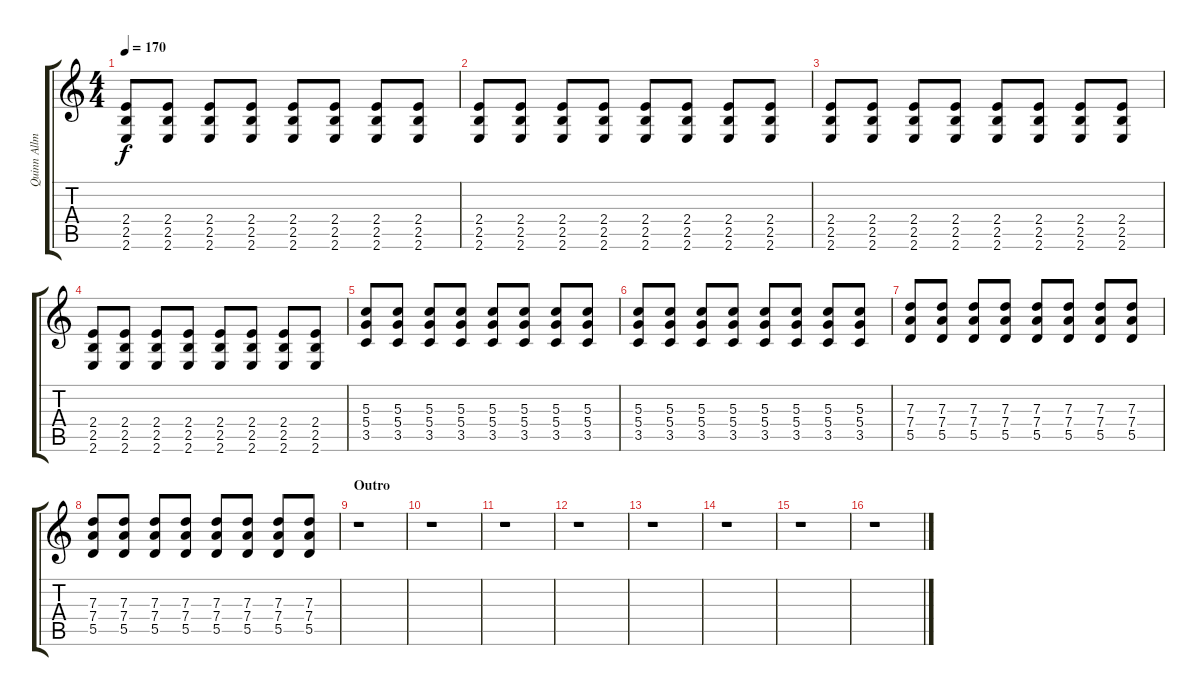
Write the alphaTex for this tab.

\track ("Quinn Allman II" "Quinn Allm") {instrument distortionguitar}
\staff {score tabs}
\tuning (E4 B3 G3 D3 A2 D2) {hide}
\ts (4 4)
\tempo 170
\clef g2
\ks c
(2.4 2.5 2.6).8{dy f} (2.4 2.5 2.6).8 (2.4 2.5 2.6).8 (2.4 2.5 2.6).8 (2.4 2.5 2.6).8 (2.4 2.5 2.6).8 (2.4 2.5 2.6).8 (2.4 2.5 2.6).8 |
(2.4 2.5 2.6).8 (2.4 2.5 2.6).8 (2.4 2.5 2.6).8 (2.4 2.5 2.6).8 (2.4 2.5 2.6).8 (2.4 2.5 2.6).8 (2.4 2.5 2.6).8 (2.4 2.5 2.6).8 |
(2.4 2.5 2.6).8 (2.4 2.5 2.6).8 (2.4 2.5 2.6).8 (2.4 2.5 2.6).8 (2.4 2.5 2.6).8 (2.4 2.5 2.6).8 (2.4 2.5 2.6).8 (2.4 2.5 2.6).8 |
(2.4 2.5 2.6).8 (2.4 2.5 2.6).8 (2.4 2.5 2.6).8 (2.4 2.5 2.6).8 (2.4 2.5 2.6).8 (2.4 2.5 2.6).8 (2.4 2.5 2.6).8 (2.4 2.5 2.6).8 |
(5.3 5.4 3.5).8 (5.3 5.4 3.5).8 (5.3 5.4 3.5).8 (5.3 5.4 3.5).8 (5.3 5.4 3.5).8 (5.3 5.4 3.5).8 (5.3 5.4 3.5).8 (5.3 5.4 3.5).8 |
(5.3 5.4 3.5).8 (5.3 5.4 3.5).8 (5.3 5.4 3.5).8 (5.3 5.4 3.5).8 (5.3 5.4 3.5).8 (5.3 5.4 3.5).8 (5.3 5.4 3.5).8 (5.3 5.4 3.5).8 |
(7.3 7.4 5.5).8 (7.3 7.4 5.5).8 (7.3 7.4 5.5).8 (7.3 7.4 5.5).8 (7.3 7.4 5.5).8 (7.3 7.4 5.5).8 (7.3 7.4 5.5).8 (7.3 7.4 5.5).8 |
(7.3 7.4 5.5).8 (7.3 7.4 5.5).8 (7.3 7.4 5.5).8 (7.3 7.4 5.5).8 (7.3 7.4 5.5).8 (7.3 7.4 5.5).8 (7.3 7.4 5.5).8 (7.3 7.4 5.5).8 |
\section ("" "Outro")
r.1 |
r.1 |
r.1 |
r.1 |
r.1 |
r.1 |
r.1 |
r.1
